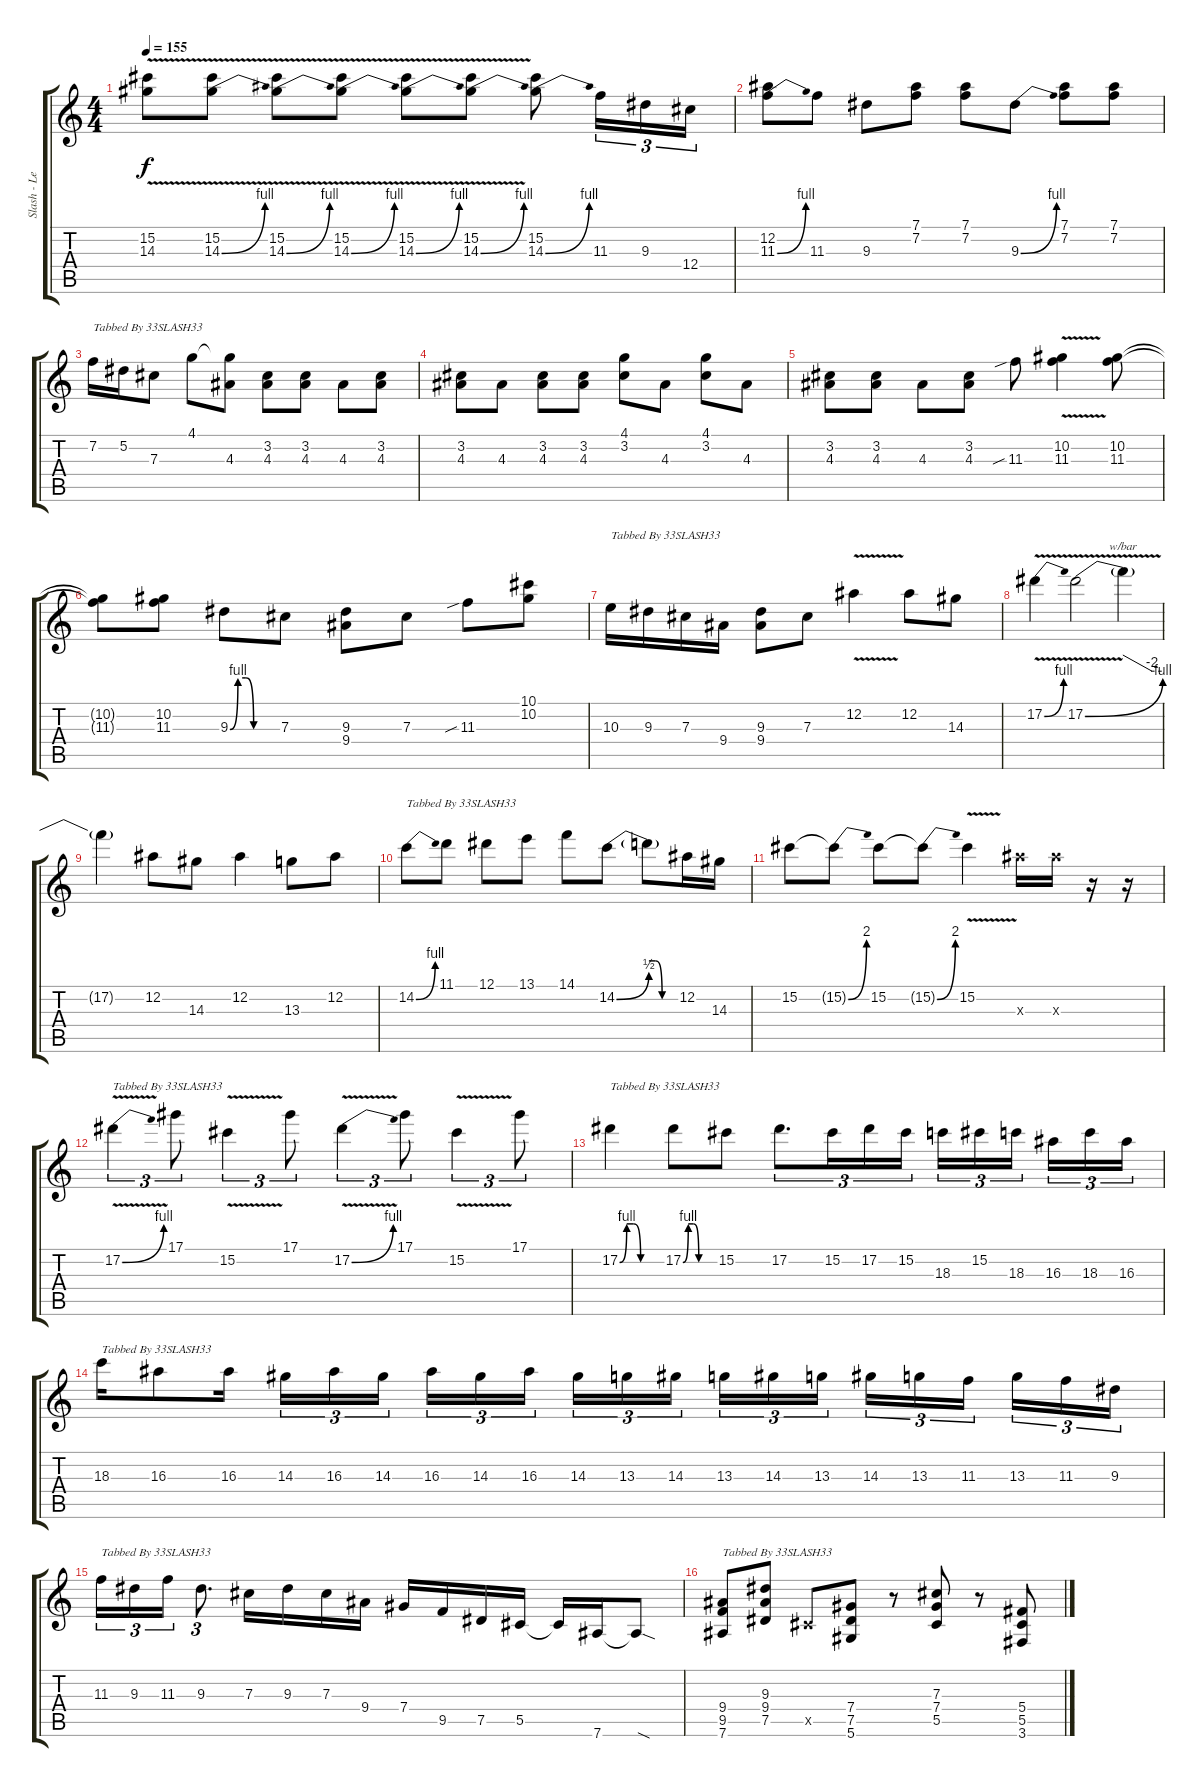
\track ("Slash - Lead Guitar" "Slash - Le") {instrument distortionguitar}
\staff {score tabs}
\tuning (Eb4 Bb3 Gb3 Db3 Ab2 Eb2) {hide}
\ts (4 4)
\tempo 155
\clef g2
\ks c
(15.2{t} 14.3{v t}).8{dy f} (15.2 14.3{be (bend 0 0 60 4) v}).8 (15.2 14.3{be (bend 0 0 60 4) v}).8 (15.2 14.3{be (bend 0 0 60 4) v}).8 (15.2 14.3{be (bend 0 0 60 4) v}).8 (15.2 14.3{be (bend 0 0 60 4) v}).8 (15.2 14.3{be (bend 0 0 60 4)}).8 11.3.16{tu (3 2)} 9.3.16{tu (3 2)} 12.4.16{tu (3 2)} |
(12.2 11.3{be (bend 0 0 60 4)}).8 11.3.8 9.3.8 (7.1 7.2).8 (7.1 7.2).8 9.3{be (bend 0 0 60 4)}.8 (7.1 7.2).8 (7.1 7.2).8 |
7.2.16{txt "Tabbed By 33SLASH33"} 5.2.16 7.3.8 4.1.8 (4.1{t} 4.3).8 (3.2 4.3).8 (3.2 4.3).8 4.3.8 (3.2 4.3).8 |
(3.2 4.3).8 4.3.8 (3.2 4.3).8 (3.2 4.3).8 (4.1 3.2).8 4.3.8 (4.1 3.2).8 4.3.8 |
(3.2 4.3).8 (3.2 4.3).8 4.3.8 (3.2 4.3).8 11.3{sib}.8 (10.2{v} 11.3{v}).4 (10.2 11.3).8 |
(10.2{t} 11.3{t}).8 (10.2 11.3).8 9.3{be (custom 0 0 10 4 20 4 30 0 60 0)}.8 7.3.8 (9.3 9.4).8 7.3.8 11.3{sib}.8 (10.1 10.2).8 |
10.3.16{txt "Tabbed By 33SLASH33"} 9.3.16 7.3.16 9.4.16 (9.3 9.4).8 7.3.8 12.2{v}.4 12.2.8 14.3.8 |
17.2{be (bend 0 0 60 4) v}.4 17.2{be (bend 0 0 60 4) v}.2 17.2{t}.4{tbe (custom default 0 0 45 -8 60 -8)} |
17.2{t}.4 12.2.8 14.3.8 12.2.4 13.3.8 12.2.8 |
14.2{be (bend 0 0 60 4)}.8{txt "Tabbed By 33SLASH33"} 11.1.8 12.1.8 13.1.8 14.1.8 14.2{be (bend 0 0 60 2)}.8 14.2{be (custom 0 4 15 4 30 0 60 0) t}.8 12.2.16 14.3.16 |
15.2.8 15.2{be (bend 0 0 60 8) t}.8 15.2.8 15.2{be (bend 0 0 60 8) t}.8 15.2{v}.4 16.3{x}.16 16.3{x}.16 r.16 r.16 |
17.2{be (bend 0 0 60 4) v}.4{tu (3 2) txt "Tabbed By 33SLASH33"} 17.1.8{tu (3 2)} 15.2{v}.4{tu (3 2)} 17.1.8{tu (3 2)} 17.2{be (bend 0 0 60 4) v}.4{tu (3 2)} 17.1.8{tu (3 2)} 15.2{v}.4{tu (3 2)} 17.1.8{tu (3 2)} |
17.2{be (custom 0 0 10 4 20 4 30 0 60 0)}.4{txt "Tabbed By 33SLASH33"} 17.2{be (custom 0 0 10 4 20 4 30 0 60 0)}.8 15.2.8 17.2.8{d tu (3 2)} 15.2.16{tu (3 2)} 17.2.16{tu (3 2)} 15.2.16{tu (3 2)} 18.3.16{tu (3 2)} 15.2.16{tu (3 2)} 18.3.16{tu (3 2) beam splitsecondary} 16.3.16{tu (3 2)} 18.3.16{tu (3 2)} 16.3.16{tu (3 2)} |
18.3.16{txt "Tabbed By 33SLASH33"} 16.3.8 16.3.16 14.3.16{tu (3 2)} 16.3.16{tu (3 2)} 14.3.16{tu (3 2) beam splitsecondary} 16.3.16{tu (3 2)} 14.3.16{tu (3 2)} 16.3.16{tu (3 2)} 14.3.16{tu (3 2)} 13.3.16{tu (3 2)} 14.3.16{tu (3 2) beam splitsecondary} 13.3.16{tu (3 2)} 14.3.16{tu (3 2)} 13.3.16{tu (3 2)} 14.3.16{tu (3 2)} 13.3.16{tu (3 2)} 11.3.16{tu (3 2) beam splitsecondary} 13.3.16{tu (3 2)} 11.3.16{tu (3 2)} 9.3.16{tu (3 2)} |
11.3.16{tu (3 2) txt "Tabbed By 33SLASH33"} 9.3.16{tu (3 2)} 11.3.16{tu (3 2)} 9.3.8{d tu (3 2)} 7.3.16 9.3.16 7.3.16 9.4.16 7.4.16 9.5.16 7.5.16 5.5.16 5.5{t}.16 7.6.16 7.6{sod t}.8 |
(9.4 9.5 7.6).8{txt "Tabbed By 33SLASH33"} (9.3 9.4 7.5).8 5.5{x}.8 (7.4 7.5 5.6).8 r.8 (7.3 7.4 5.5).8 r.8 (5.4 5.5 3.6).8
